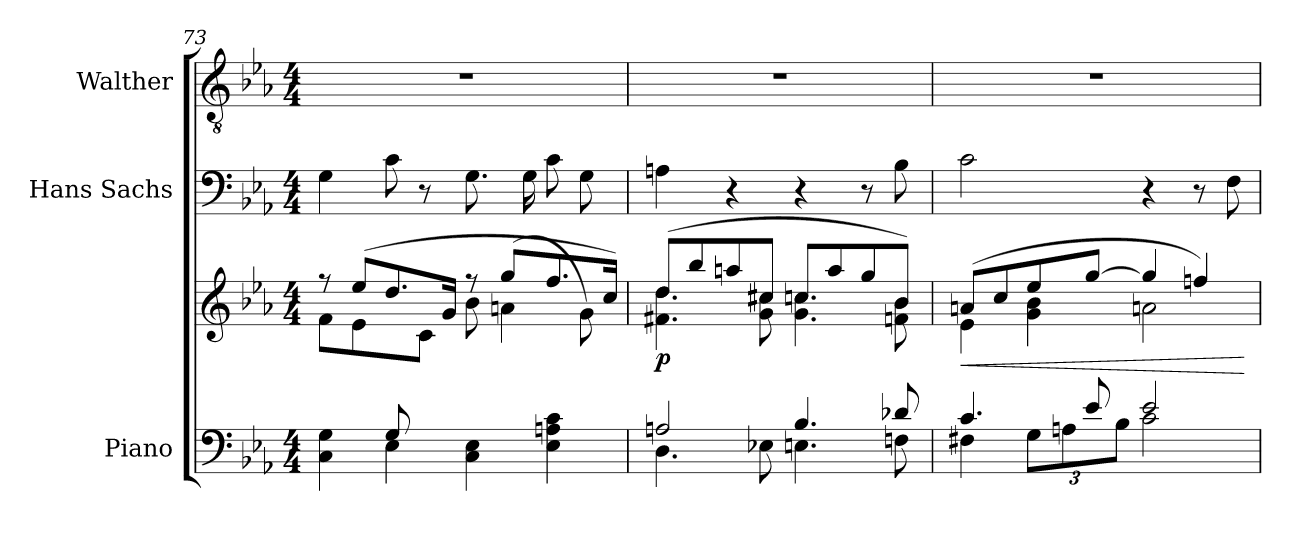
**kern	**kern	**dynam	**kern	**kern
*part3	*part3	*part3	*part2	*part1
*staff4	*staff3	*staff3/4	*staff2	*staff1
*I"Piano	*	*	*I"Hans Sachs	*I"Walther
*I'Pno.	*	*	*I'H. S.	*I'W.
*clefF4	*clefG2	*	*clefF4	*clefGv2
*k[b-e-a-]	*k[b-e-a-]	*	*k[b-e-a-]	*k[b-e-a-]
*M4/4	*M4/4	*	*M4/4	*M4/4
=73	=73	=73	=73	=73
*^	*^	*	*	*
4ryy	4C\ 4G\	8r	8f\L	.	4G\	1r
.	.	(>8ee-/L	8e-\	.	.	.
8G/	4E-\	8.dd/	8ryy	.	8c\	.
2ryy	.	.	8c\J	.	8r	.
.	.	16g/Jk	.	.	.	.
.	4C\ 4E-\	8r	8b-\	.	8.G\	.
.	.	(>8gg/L	4an\	.	.	.
.	.	.	.	.	16G\	.
.	4E-\ 4An\ 4c\	8.ff/	.	.	8c\	.
8ryy	.	.	8g\)	.	8G\	.
.	.	16cc/Jk)	.	.	.	.
=74	=74	=74	=74	=74	=74	=74
!	!	!	!	!LO:DY:b	!	!
2An/	4.D\	(>8dd/L	4.f#X\ 4.dd\	p	4An\	1r
.	.	8bb-/	.	.	.	.
.	.	8aan/	.	.	4r	.
.	8E-X\	8cc#X/J	8g\ 8cc#\	.	.	.
4.B-/	4.En\	8ccn/L	4.g\ 4.cc\	.	4r	.
.	.	8aa/	.	.	.	.
.	.	8gg/	.	.	8r	.
8d-X/	8Fn\	8b-/J)	8fn\ 8b-\	.	8B-\	.
!!LO:LB:g=z
=75	=75	=75	=75	=75	=75	=75
!	!	!	!	!LO:HP:b	!	!
4.c/	4F#X\	(>8an/L	4e-\	<	2c\	1r
.	.	8cc/	.	.	.	.
*	*Xbrackettup	*	*	*	*	*
.	12G\L	8ee-/	4g\ 4b-\	.	.	.
.	12An\	.	.	.	.	.
8e-/	.	[8gg/J	.	.	.	.
.	12B-\J	.	.	.	.	.
2e-/	2c\	4gg/]	2an\	.	4r	.
.	.	4ffn/)	.	.	8r	.
.	.	.	.	.	8F\	.
*v	*v	*	*	*	*	*
*	*v	*v	*	*	*
.	.	[	.	.
=	=	=	=	=
*-	*-	*-	*-	*-
